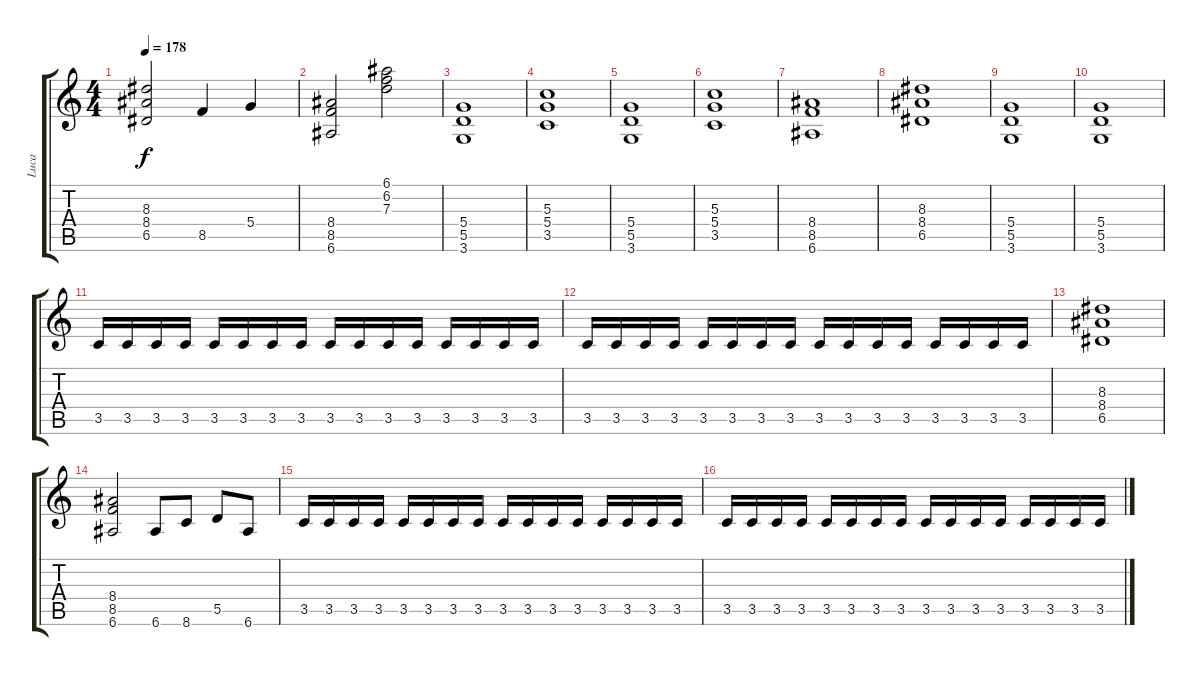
\track ("Luca" "Luca") {instrument distortionguitar}
\staff {score tabs}
\tuning (E4 B3 G3 D3 A2 E2) {hide}
\ts (4 4)
\tempo 178
\clef g2
\ks c
(8.3 8.4 6.5).2{dy f} 8.5.4 5.4.4 |
(8.4 8.5 6.6).2 (6.1 6.2 7.3).2 |
(5.4 5.5 3.6).1 |
(5.3 5.4 3.5).1 |
(5.4 5.5 3.6).1 |
(5.3 5.4 3.5).1 |
(8.4 8.5 6.6).1 |
(8.3 8.4 6.5).1 |
(5.4 5.5 3.6).1 |
(5.4 5.5 3.6).1 |
3.5.16 3.5.16 3.5.16 3.5.16 3.5.16 3.5.16 3.5.16 3.5.16 3.5.16 3.5.16 3.5.16 3.5.16 3.5.16 3.5.16 3.5.16 3.5.16 |
3.5.16 3.5.16 3.5.16 3.5.16 3.5.16 3.5.16 3.5.16 3.5.16 3.5.16 3.5.16 3.5.16 3.5.16 3.5.16 3.5.16 3.5.16 3.5.16 |
(8.3 8.4 6.5).1 |
(8.4 8.5 6.6).2 6.6.8 8.6.8 5.5.8 6.6.8 |
3.5.16 3.5.16 3.5.16 3.5.16 3.5.16 3.5.16 3.5.16 3.5.16 3.5.16 3.5.16 3.5.16 3.5.16 3.5.16 3.5.16 3.5.16 3.5.16 |
3.5.16 3.5.16 3.5.16 3.5.16 3.5.16 3.5.16 3.5.16 3.5.16 3.5.16 3.5.16 3.5.16 3.5.16 3.5.16 3.5.16 3.5.16 3.5.16
